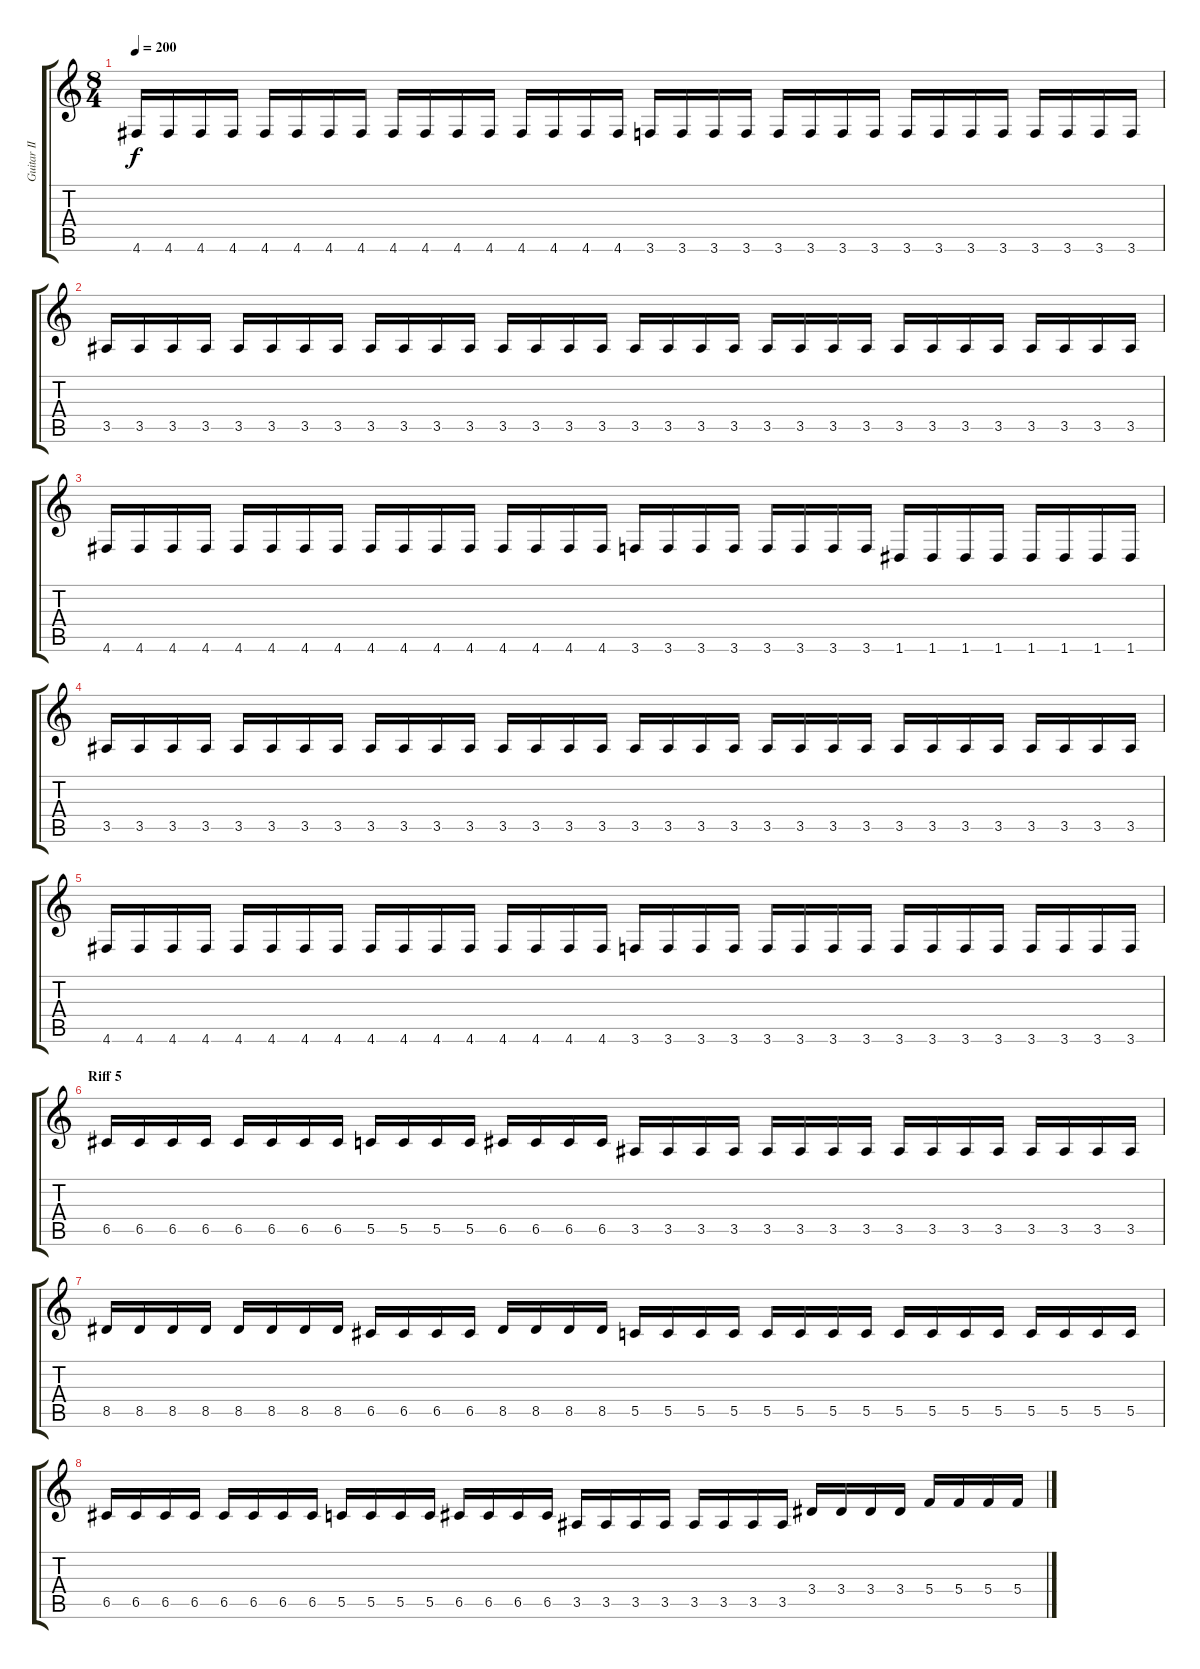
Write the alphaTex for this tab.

\track ("Guitar II" "Guitar II") {instrument distortionguitar}
\staff {score tabs}
\tuning (D4 A3 F3 C3 G2 D2) {hide}
\ts (8 4)
\tempo 200
\clef g2
\ks c
4.6.16{dy f} 4.6.16 4.6.16 4.6.16 4.6.16 4.6.16 4.6.16 4.6.16 4.6.16 4.6.16 4.6.16 4.6.16 4.6.16 4.6.16 4.6.16 4.6.16 3.6.16 3.6.16 3.6.16 3.6.16 3.6.16 3.6.16 3.6.16 3.6.16 3.6.16 3.6.16 3.6.16 3.6.16 3.6.16 3.6.16 3.6.16 3.6.16 |
3.5.16 3.5.16 3.5.16 3.5.16 3.5.16 3.5.16 3.5.16 3.5.16 3.5.16 3.5.16 3.5.16 3.5.16 3.5.16 3.5.16 3.5.16 3.5.16 3.5.16 3.5.16 3.5.16 3.5.16 3.5.16 3.5.16 3.5.16 3.5.16 3.5.16 3.5.16 3.5.16 3.5.16 3.5.16 3.5.16 3.5.16 3.5.16 |
4.6.16 4.6.16 4.6.16 4.6.16 4.6.16 4.6.16 4.6.16 4.6.16 4.6.16 4.6.16 4.6.16 4.6.16 4.6.16 4.6.16 4.6.16 4.6.16 3.6.16 3.6.16 3.6.16 3.6.16 3.6.16 3.6.16 3.6.16 3.6.16 1.6.16 1.6.16 1.6.16 1.6.16 1.6.16 1.6.16 1.6.16 1.6.16 |
3.5.16 3.5.16 3.5.16 3.5.16 3.5.16 3.5.16 3.5.16 3.5.16 3.5.16 3.5.16 3.5.16 3.5.16 3.5.16 3.5.16 3.5.16 3.5.16 3.5.16 3.5.16 3.5.16 3.5.16 3.5.16 3.5.16 3.5.16 3.5.16 3.5.16 3.5.16 3.5.16 3.5.16 3.5.16 3.5.16 3.5.16 3.5.16 |
4.6.16 4.6.16 4.6.16 4.6.16 4.6.16 4.6.16 4.6.16 4.6.16 4.6.16 4.6.16 4.6.16 4.6.16 4.6.16 4.6.16 4.6.16 4.6.16 3.6.16 3.6.16 3.6.16 3.6.16 3.6.16 3.6.16 3.6.16 3.6.16 3.6.16 3.6.16 3.6.16 3.6.16 3.6.16 3.6.16 3.6.16 3.6.16 |
\section ("" "Riff 5")
6.5.16 6.5.16 6.5.16 6.5.16 6.5.16 6.5.16 6.5.16 6.5.16 5.5.16 5.5.16 5.5.16 5.5.16 6.5.16 6.5.16 6.5.16 6.5.16 3.5.16 3.5.16 3.5.16 3.5.16 3.5.16 3.5.16 3.5.16 3.5.16 3.5.16 3.5.16 3.5.16 3.5.16 3.5.16 3.5.16 3.5.16 3.5.16 |
8.5.16 8.5.16 8.5.16 8.5.16 8.5.16 8.5.16 8.5.16 8.5.16 6.5.16 6.5.16 6.5.16 6.5.16 8.5.16 8.5.16 8.5.16 8.5.16 5.5.16 5.5.16 5.5.16 5.5.16 5.5.16 5.5.16 5.5.16 5.5.16 5.5.16 5.5.16 5.5.16 5.5.16 5.5.16 5.5.16 5.5.16 5.5.16 |
6.5.16 6.5.16 6.5.16 6.5.16 6.5.16 6.5.16 6.5.16 6.5.16 5.5.16 5.5.16 5.5.16 5.5.16 6.5.16 6.5.16 6.5.16 6.5.16 3.5.16 3.5.16 3.5.16 3.5.16 3.5.16 3.5.16 3.5.16 3.5.16 3.4.16 3.4.16 3.4.16 3.4.16 5.4.16 5.4.16 5.4.16 5.4.16
